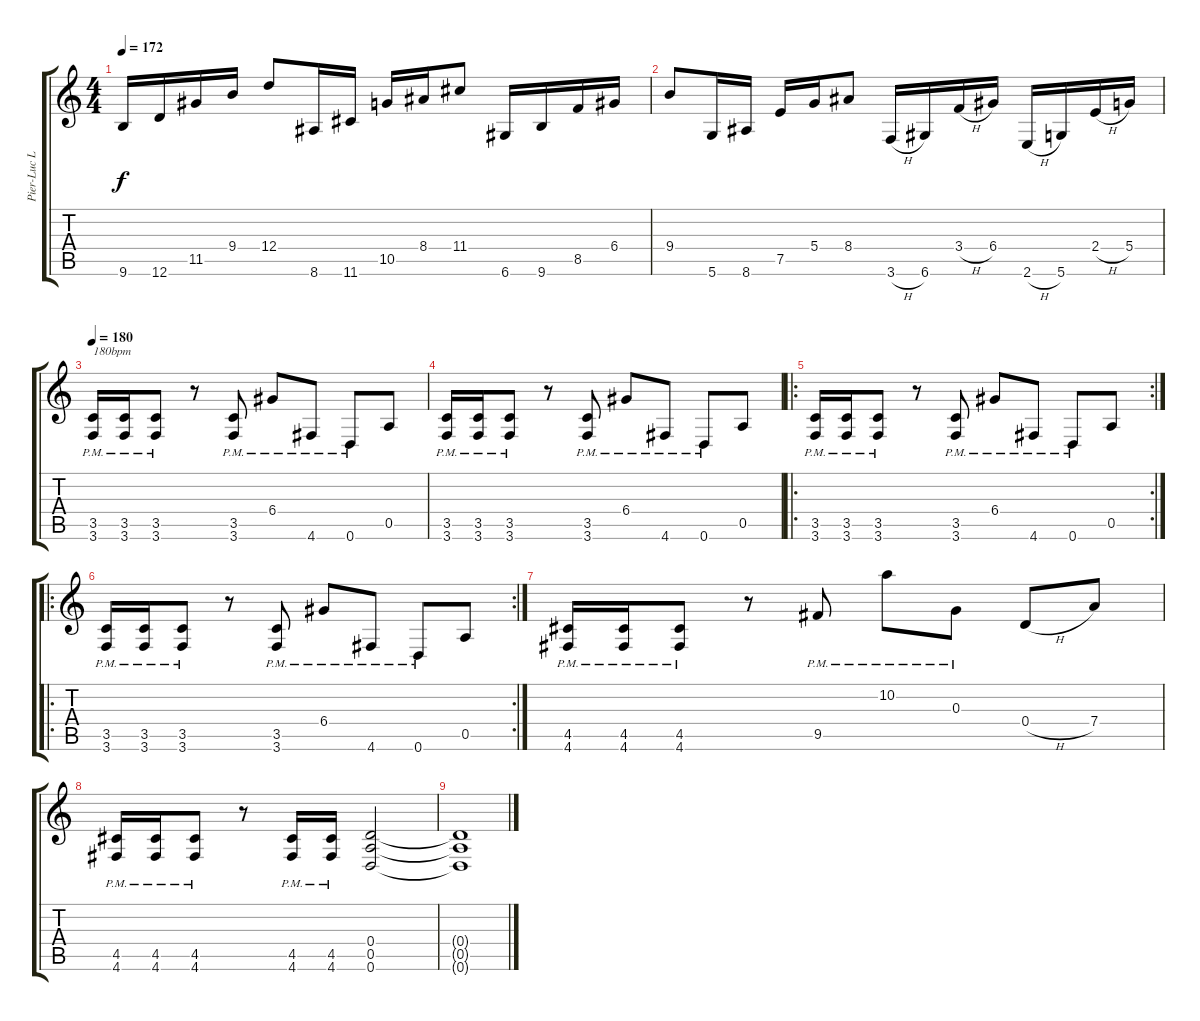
\track ("Pier-Luc Lampron" "Pier-Luc L") {instrument distortionguitar}
\staff {score tabs}
\tuning (E4 B3 G3 D3 A2 D2) {hide}
\ts (4 4)
\tempo 172
\clef g2
\ks c
9.6.16{dy f} 12.6.16 11.5.16 9.4.16 12.4.8 8.6.16 11.6.16 10.5.16 8.4.16 11.4.8 6.6.16 9.6.16 8.5.16 6.4.16 |
9.4.8 5.6.16 8.6.16 7.5.16 5.4.16 8.4.8 3.6{h}.16 6.6.16 3.4{h}.16 6.4.16 2.6{h}.16 5.6.16 2.4{h}.16 5.4.16 |
\tempo 180
(3.5{pm} 3.6{pm}).16{txt "180bpm"} (3.5{pm} 3.6{pm}).16 (3.5{pm} 3.6{pm}).8 r.8 (3.5{pm} 3.6{pm}).8 6.4{pm}.8 4.6{pm}.8 0.6{pm}.8 0.5.8 |
(3.5{pm} 3.6{pm}).16 (3.5{pm} 3.6{pm}).16 (3.5{pm} 3.6{pm}).8 r.8 (3.5{pm} 3.6{pm}).8 6.4{pm}.8 4.6{pm}.8 0.6{pm}.8 0.5.8 |
\ro
\rc 2
(3.5{pm} 3.6{pm}).16 (3.5{pm} 3.6{pm}).16 (3.5{pm} 3.6{pm}).8 r.8 (3.5{pm} 3.6{pm}).8 6.4{pm}.8 4.6{pm}.8 0.6{pm}.8 0.5.8 |
\ro
\rc 2
(3.5{pm} 3.6{pm}).16 (3.5{pm} 3.6{pm}).16 (3.5{pm} 3.6{pm}).8 r.8 (3.5{pm} 3.6{pm}).8 6.4{pm}.8 4.6{pm}.8 0.6{pm}.8 0.5.8 |
(4.5{pm} 4.6{pm}).16 (4.5{pm} 4.6{pm}).16 (4.5{pm} 4.6{pm}).8 r.8 9.5{pm}.8 10.2{pm}.8 0.3{pm}.8 0.4{h}.8 7.4.8 |
(4.5{pm} 4.6{pm}).16 (4.5{pm} 4.6{pm}).16 (4.5{pm} 4.6{pm}).8 r.8 (4.5{pm} 4.6{pm}).16 (4.5{pm} 4.6{pm}).16 (0.4 0.5 0.6).2 |
(0.4{t} 0.5{t} 0.6{t}).1
